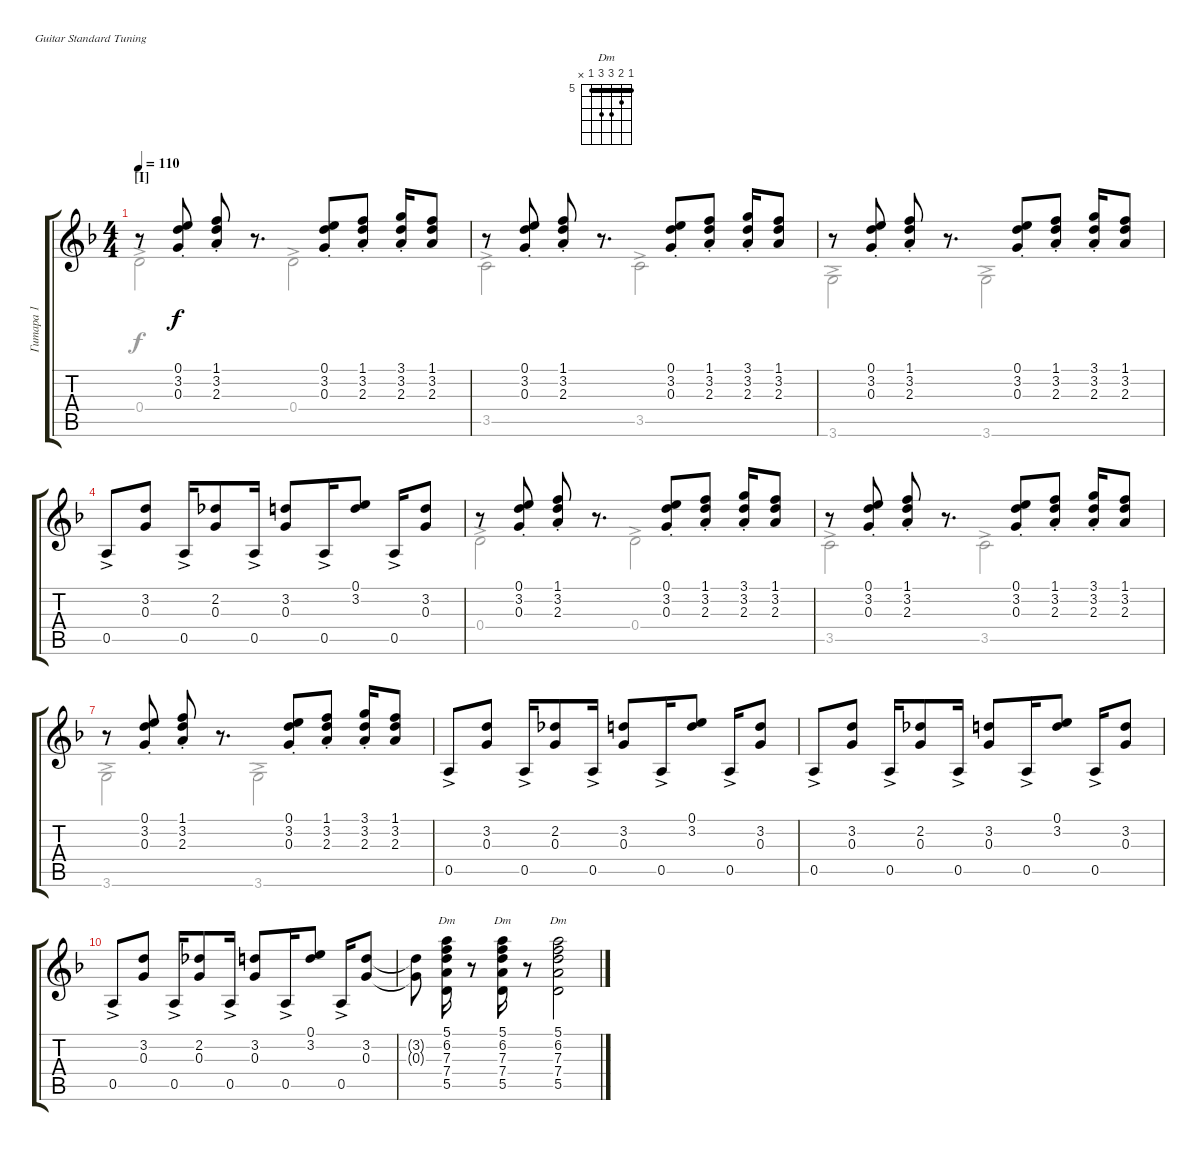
\bracketExtendMode groupsimilarinstruments
\multiTrackTrackNamePolicy hidden
\firstSystemTrackNameMode fullname
\otherSystemsTrackNameMode fullname
\otherSystemsTrackNameOrientation horizontal
\defaultBarNumberDisplay FirstOfSystem
\track ("Гитара 1" "N-Gt") {instrument acousticguitarnylon}
\staff {score tabs}
\tuning (E4 B3 G3 D3 A2 E2)
\chord ("Dm" 5 6 7 7 5 x) {firstfret 5 barre 5}
\voice
\ts (4 4)
\section ("I" "")
\tempo 110
\clef g2
\ks dminor
r.8{dy f} (3.2{st} 0.3{st} 0.1{st}).8 (2.3{st} 3.2{st} 1.1{st}).8 r.8{d} (0.3{st} 3.2{st} 0.1{st}).8 (2.3{st} 3.2{st} 1.1{st}).8 (2.3{st} 3.2{st} 3.1{st}).16 (2.3 3.2 1.1).8 |
r.8 (3.2{st} 0.3{st} 0.1{st}).8 (2.3{st} 3.2{st} 1.1{st}).8 r.8{d} (0.3{st} 3.2{st} 0.1{st}).8 (2.3{st} 3.2{st} 1.1{st}).8 (2.3{st} 3.2{st} 3.1{st}).16 (2.3 3.2 1.1).8 |
r.8 (3.2{st} 0.3{st} 0.1{st}).8 (2.3{st} 3.2{st} 1.1{st}).8 r.8{d} (0.3{st} 3.2{st} 0.1{st}).8 (2.3{st} 3.2{st} 1.1{st}).8 (2.3{st} 3.2{st} 3.1{st}).16 (2.3 3.2 1.1).8 |
0.5{ac}.8 (0.3 3.2).8 0.5{ac}.16 (0.3 2.2).8 0.5{ac}.16 (0.3 3.2).8 0.5{ac}.16 (3.2 0.1).8 0.5{ac}.16 (0.3 3.2).8 |
r.8 (3.2{st} 0.3{st} 0.1{st}).8 (2.3{st} 3.2{st} 1.1{st}).8 r.8{d} (0.3{st} 3.2{st} 0.1{st}).8 (2.3{st} 3.2{st} 1.1{st}).8 (2.3{st} 3.2{st} 3.1{st}).16 (2.3 3.2 1.1).8 |
r.8 (3.2{st} 0.3{st} 0.1{st}).8 (2.3{st} 3.2{st} 1.1{st}).8 r.8{d} (0.3{st} 3.2{st} 0.1{st}).8 (2.3{st} 3.2{st} 1.1{st}).8 (2.3{st} 3.2{st} 3.1{st}).16 (2.3 3.2 1.1).8 |
r.8 (3.2{st} 0.3{st} 0.1{st}).8 (2.3{st} 3.2{st} 1.1{st}).8 r.8{d} (0.3{st} 3.2{st} 0.1{st}).8 (2.3{st} 3.2{st} 1.1{st}).8 (2.3{st} 3.2{st} 3.1{st}).16 (2.3 3.2 1.1).8 |
0.5{ac}.8 (0.3 3.2).8 0.5{ac}.16 (0.3 2.2).8 0.5{ac}.16 (0.3 3.2).8 0.5{ac}.16 (3.2 0.1).8 0.5{ac}.16 (0.3 3.2).8 |
0.5{ac}.8 (0.3 3.2).8 0.5{ac}.16 (0.3 2.2).8 0.5{ac}.16 (0.3 3.2).8 0.5{ac}.16 (3.2 0.1).8 0.5{ac}.16 (0.3 3.2).8 |
0.5{ac}.8 (0.3 3.2).8 0.5{ac}.16 (0.3 2.2).8 0.5{ac}.16 (0.3 3.2).8 0.5{ac}.16 (3.2 0.1).8 0.5{ac}.16 (0.3 3.2).8 |
(0.3{t} 3.2{t}).8{beam split} (5.5 7.4 7.3 6.2 5.1).16{ch "Dm"} r.8 (5.5 7.4 7.3 6.2 5.1).16{ch "Dm"} r.8 (5.5 7.4 7.3 6.2 5.1).2{ch "Dm"}
\voice
\clef g2
\ottava regular
\simile none
\ks dminor
0.4{ac}.2{dy f} 0.4{ac}.2 |
3.5{ac}.2 3.5{ac}.2 |
3.6{ac}.2 3.6{ac}.2 |
|
0.4{ac}.2 0.4{ac}.2 |
3.5{ac}.2 3.5{ac}.2 |
3.6{ac}.2 3.6{ac}.2 |
|
|
|
